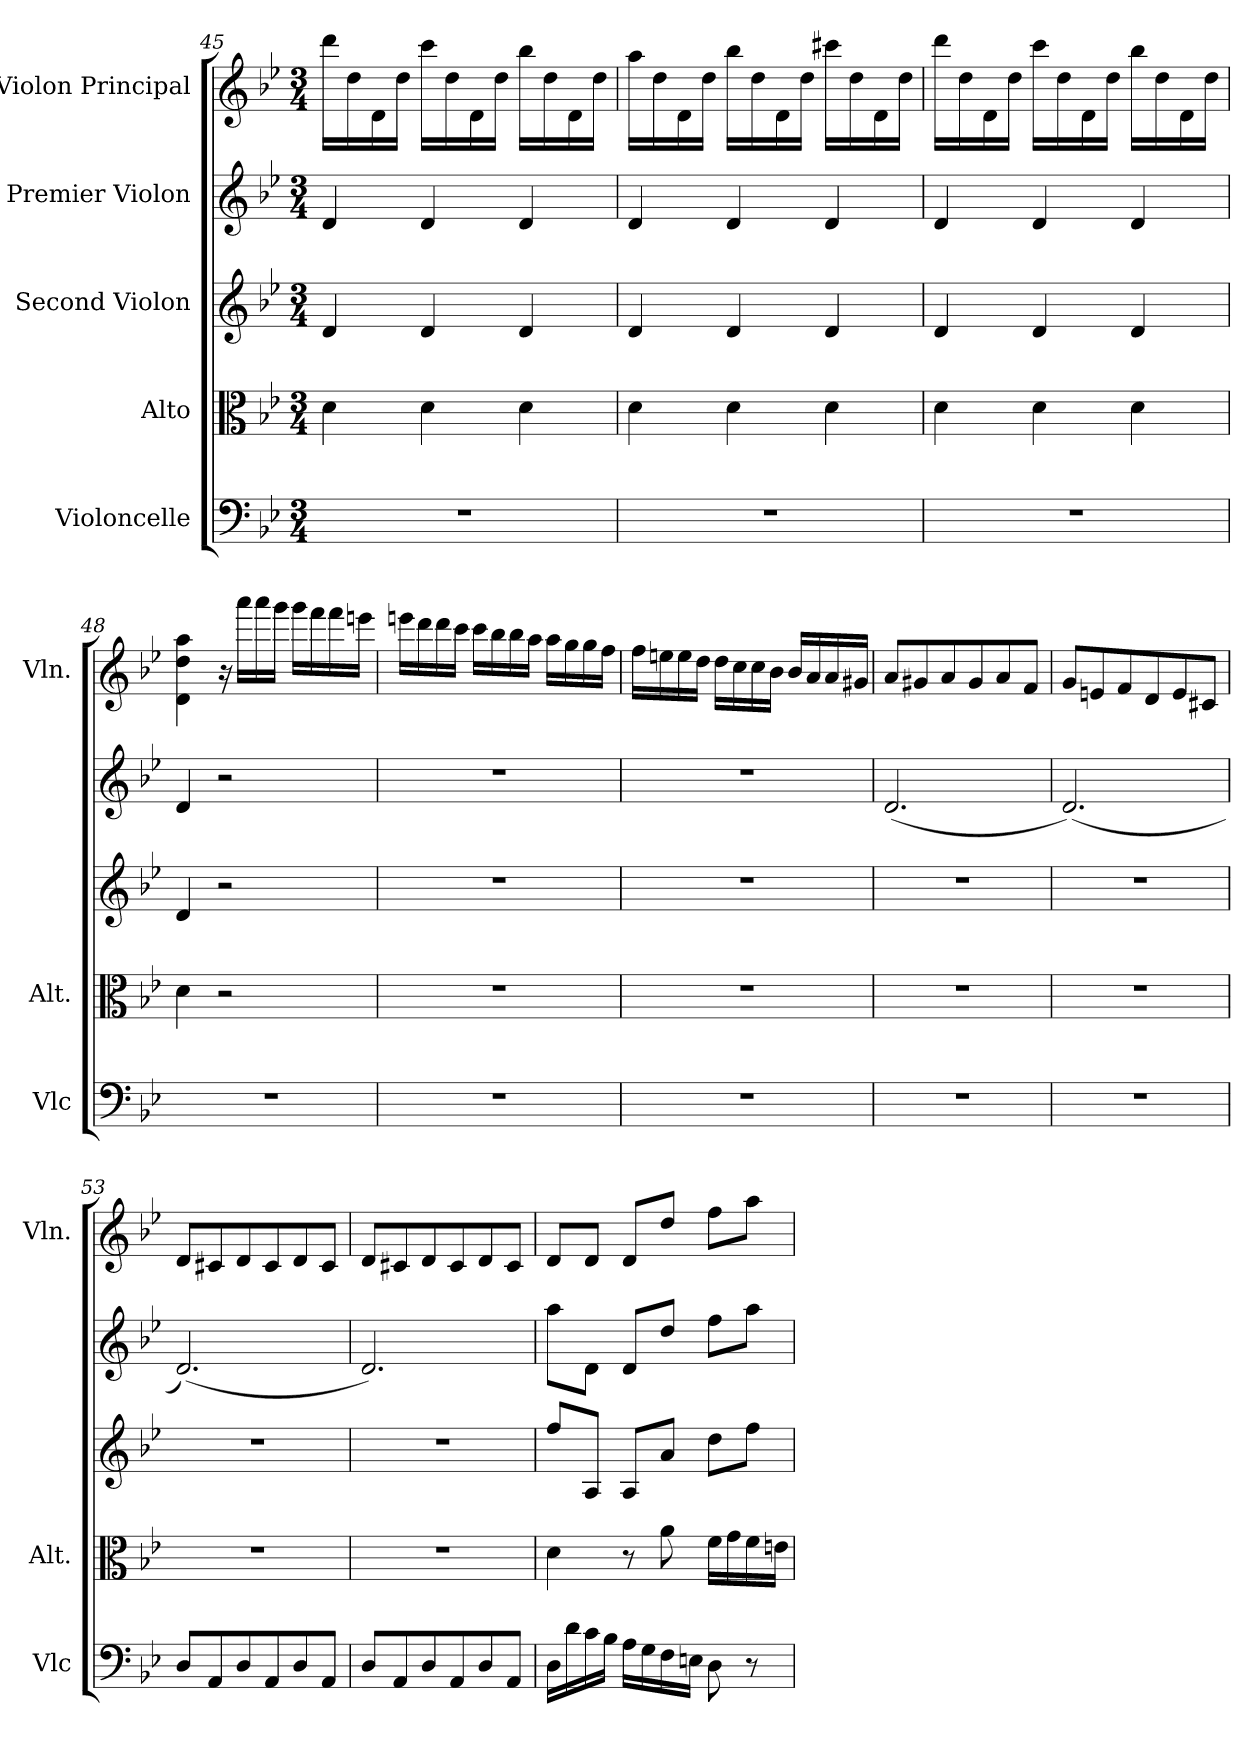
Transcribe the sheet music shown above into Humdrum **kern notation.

**kern	**kern	**kern	**kern	**kern
*part5	*part4	*part3	*part2	*part1
*staff5	*staff4	*staff3	*staff2	*staff1
*I"Violoncelle	*I"Alto	*I"Second Violon	*I"Premier Violon	*I"Violon Principal
*I'Vlc	*I'Alt.	*	*	*I'Vln.
*clefF4	*clefC3	*clefG2	*clefG2	*clefG2
*k[b-e-]	*k[b-e-]	*k[b-e-]	*k[b-e-]	*k[b-e-]
*M3/4	*M3/4	*M3/4	*M3/4	*M3/4
=45	=45	=45	=45	=45
2.r	4d\	4d/	4d/	16ddd\LL
.	.	.	.	16dd\
.	.	.	.	16d\
.	.	.	.	16dd\JJ
.	4d\	4d/	4d/	16ccc\LL
.	.	.	.	16dd\
.	.	.	.	16d\
.	.	.	.	16dd\JJ
.	4d\	4d/	4d/	16bb-\LL
.	.	.	.	16dd\
.	.	.	.	16d\
.	.	.	.	16dd\JJ
=46	=46	=46	=46	=46
2.r	4d\	4d/	4d/	16aa\LL
.	.	.	.	16dd\
.	.	.	.	16d\
.	.	.	.	16dd\JJ
.	4d\	4d/	4d/	16bb-\LL
.	.	.	.	16dd\
.	.	.	.	16d\
.	.	.	.	16dd\JJ
.	4d\	4d/	4d/	16ccc#X\LL
.	.	.	.	16dd\
.	.	.	.	16d\
.	.	.	.	16dd\JJ
!!LO:LB:g=z
=47	=47	=47	=47	=47
2.r	4d\	4d/	4d/	16ddd\LL
.	.	.	.	16dd\
.	.	.	.	16d\
.	.	.	.	16dd\JJ
.	4d\	4d/	4d/	16ccc\LL
.	.	.	.	16dd\
.	.	.	.	16d\
.	.	.	.	16dd\JJ
.	4d\	4d/	4d/	16bb-\LL
.	.	.	.	16dd\
.	.	.	.	16d\
.	.	.	.	16dd\JJ
=48	=48	=48	=48	=48
2.r	4d\	4d/	4d/	4d\ 4dd\ 4aa\
.	2r	2r	2r	16r
.	.	.	.	16aaa\LL
.	.	.	.	16aaa\
.	.	.	.	16ggg\JJ
.	.	.	.	16ggg\LL
.	.	.	.	16fff\
.	.	.	.	16fff\
.	.	.	.	16eeen\JJ
=49	=49	=49	=49	=49
2.r	2.r	2.r	2.r	16eeen\LL
.	.	.	.	16ddd\
.	.	.	.	16ddd\
.	.	.	.	16ccc\JJ
.	.	.	.	16ccc\LL
.	.	.	.	16bb-\
.	.	.	.	16bb-\
.	.	.	.	16aa\JJ
.	.	.	.	16aa\LL
.	.	.	.	16gg\
.	.	.	.	16gg\
.	.	.	.	16ff\JJ
!!LO:PB:g=z
=50	=50	=50	=50	=50
2.r	2.r	2.r	2.r	16ff\LL
.	.	.	.	16een\
.	.	.	.	16ee\
.	.	.	.	16dd\JJ
.	.	.	.	16dd\LL
.	.	.	.	16cc\
.	.	.	.	16cc\
.	.	.	.	16b-\JJ
.	.	.	.	16b-/LL
.	.	.	.	16a/
.	.	.	.	16a/
.	.	.	.	16g#X/JJ
=51	=51	=51	=51	=51
2.r	2.r	2.r	(<2.d/	8a/L
.	.	.	.	8g#X/
.	.	.	.	8a/
.	.	.	.	8g#/
.	.	.	.	8a/
.	.	.	.	8f/J
=52	=52	=52	=52	=52
2.r	2.r	2.r	(<2.d/)	8g/L
.	.	.	.	8en/
.	.	.	.	8f/
.	.	.	.	8d/
.	.	.	.	8e/
.	.	.	.	8c#X/J
!!LO:LB:g=z
=53	=53	=53	=53	=53
8D/L	2.r	2.r	(<2.d/)	8d/L
8AA/	.	.	.	8c#X/
8D/	.	.	.	8d/
8AA/	.	.	.	8c#/
8D/	.	.	.	8d/
8AA/J	.	.	.	8c#/J
=54	=54	=54	=54	=54
8D/L	2.r	2.r	2.d/)	8d/L
8AA/	.	.	.	8c#X/
8D/	.	.	.	8d/
8AA/	.	.	.	8c#/
8D/	.	.	.	8d/
8AA/J	.	.	.	8c#/J
=55	=55	=55	=55	=55
16D\LL	4d\	8ff/L	8aa\L	8d/L
16d\	.	.	.	.
16c\	.	8A/J	8d\J	8d/J
16B-\JJ	.	.	.	.
16A\LL	8r	8A/L	8d/L	8d/L
16G\	.	.	.	.
16F\	8a\	8a/J	8dd/J	8dd/J
16En\JJ	.	.	.	.
8D\	16f\LL	8dd\L	8ff\L	8ff\L
.	16g\	.	.	.
8r	16f\	8ff\J	8aa\J	8aa\J
.	16en\JJ	.	.	.
=	=	=	=	=
*-	*-	*-	*-	*-
